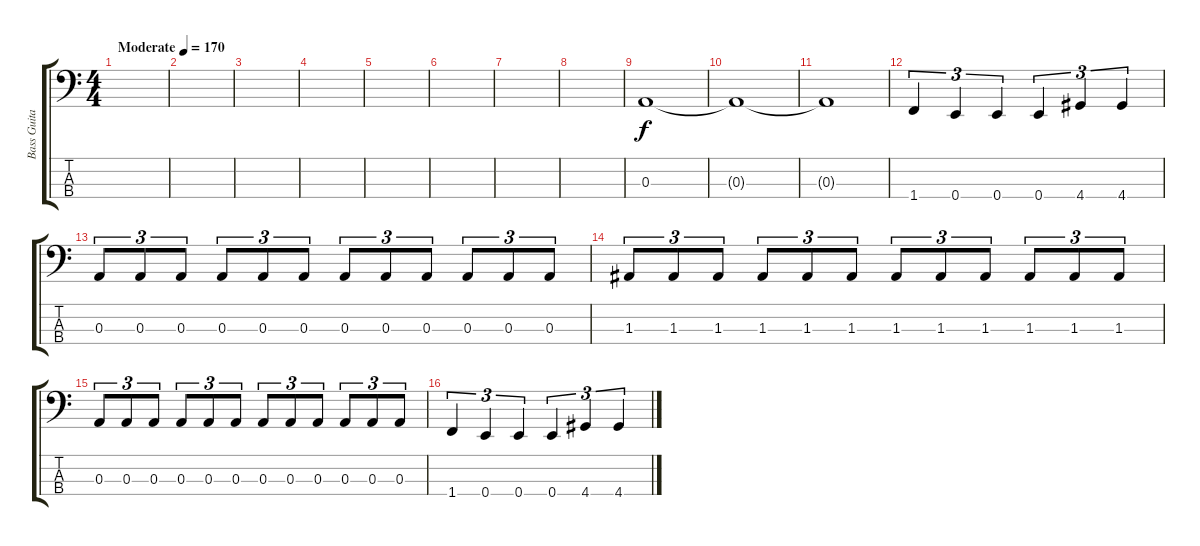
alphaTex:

\track ("Bass Guitar" "Bass Guita") {instrument electricbassfinger}
\staff {score tabs}
\tuning (G2 D2 A1 E1) {hide}
\ts (4 4)
\tempo (170 "Moderate")
\clef f4
\ks c
|
|
|
|
|
|
|
|
0.3.1 |
0.3{t}.1 |
0.3{t}.1 |
1.4.4{tu (3 2)} 0.4.4{tu (3 2)} 0.4.4{tu (3 2)} 0.4.4{tu (3 2)} 4.4.4{tu (3 2)} 4.4.4{tu (3 2)} |
0.3.8{tu (3 2)} 0.3.8{tu (3 2)} 0.3.8{tu (3 2)} 0.3.8{tu (3 2)} 0.3.8{tu (3 2)} 0.3.8{tu (3 2)} 0.3.8{tu (3 2)} 0.3.8{tu (3 2)} 0.3.8{tu (3 2)} 0.3.8{tu (3 2)} 0.3.8{tu (3 2)} 0.3.8{tu (3 2)} |
1.3.8{tu (3 2)} 1.3.8{tu (3 2)} 1.3.8{tu (3 2)} 1.3.8{tu (3 2)} 1.3.8{tu (3 2)} 1.3.8{tu (3 2)} 1.3.8{tu (3 2)} 1.3.8{tu (3 2)} 1.3.8{tu (3 2)} 1.3.8{tu (3 2)} 1.3.8{tu (3 2)} 1.3.8{tu (3 2)} |
0.3.8{tu (3 2)} 0.3.8{tu (3 2)} 0.3.8{tu (3 2)} 0.3.8{tu (3 2)} 0.3.8{tu (3 2)} 0.3.8{tu (3 2)} 0.3.8{tu (3 2)} 0.3.8{tu (3 2)} 0.3.8{tu (3 2)} 0.3.8{tu (3 2)} 0.3.8{tu (3 2)} 0.3.8{tu (3 2)} |
1.4.4{tu (3 2)} 0.4.4{tu (3 2)} 0.4.4{tu (3 2)} 0.4.4{tu (3 2)} 4.4.4{tu (3 2)} 4.4.4{tu (3 2)}
